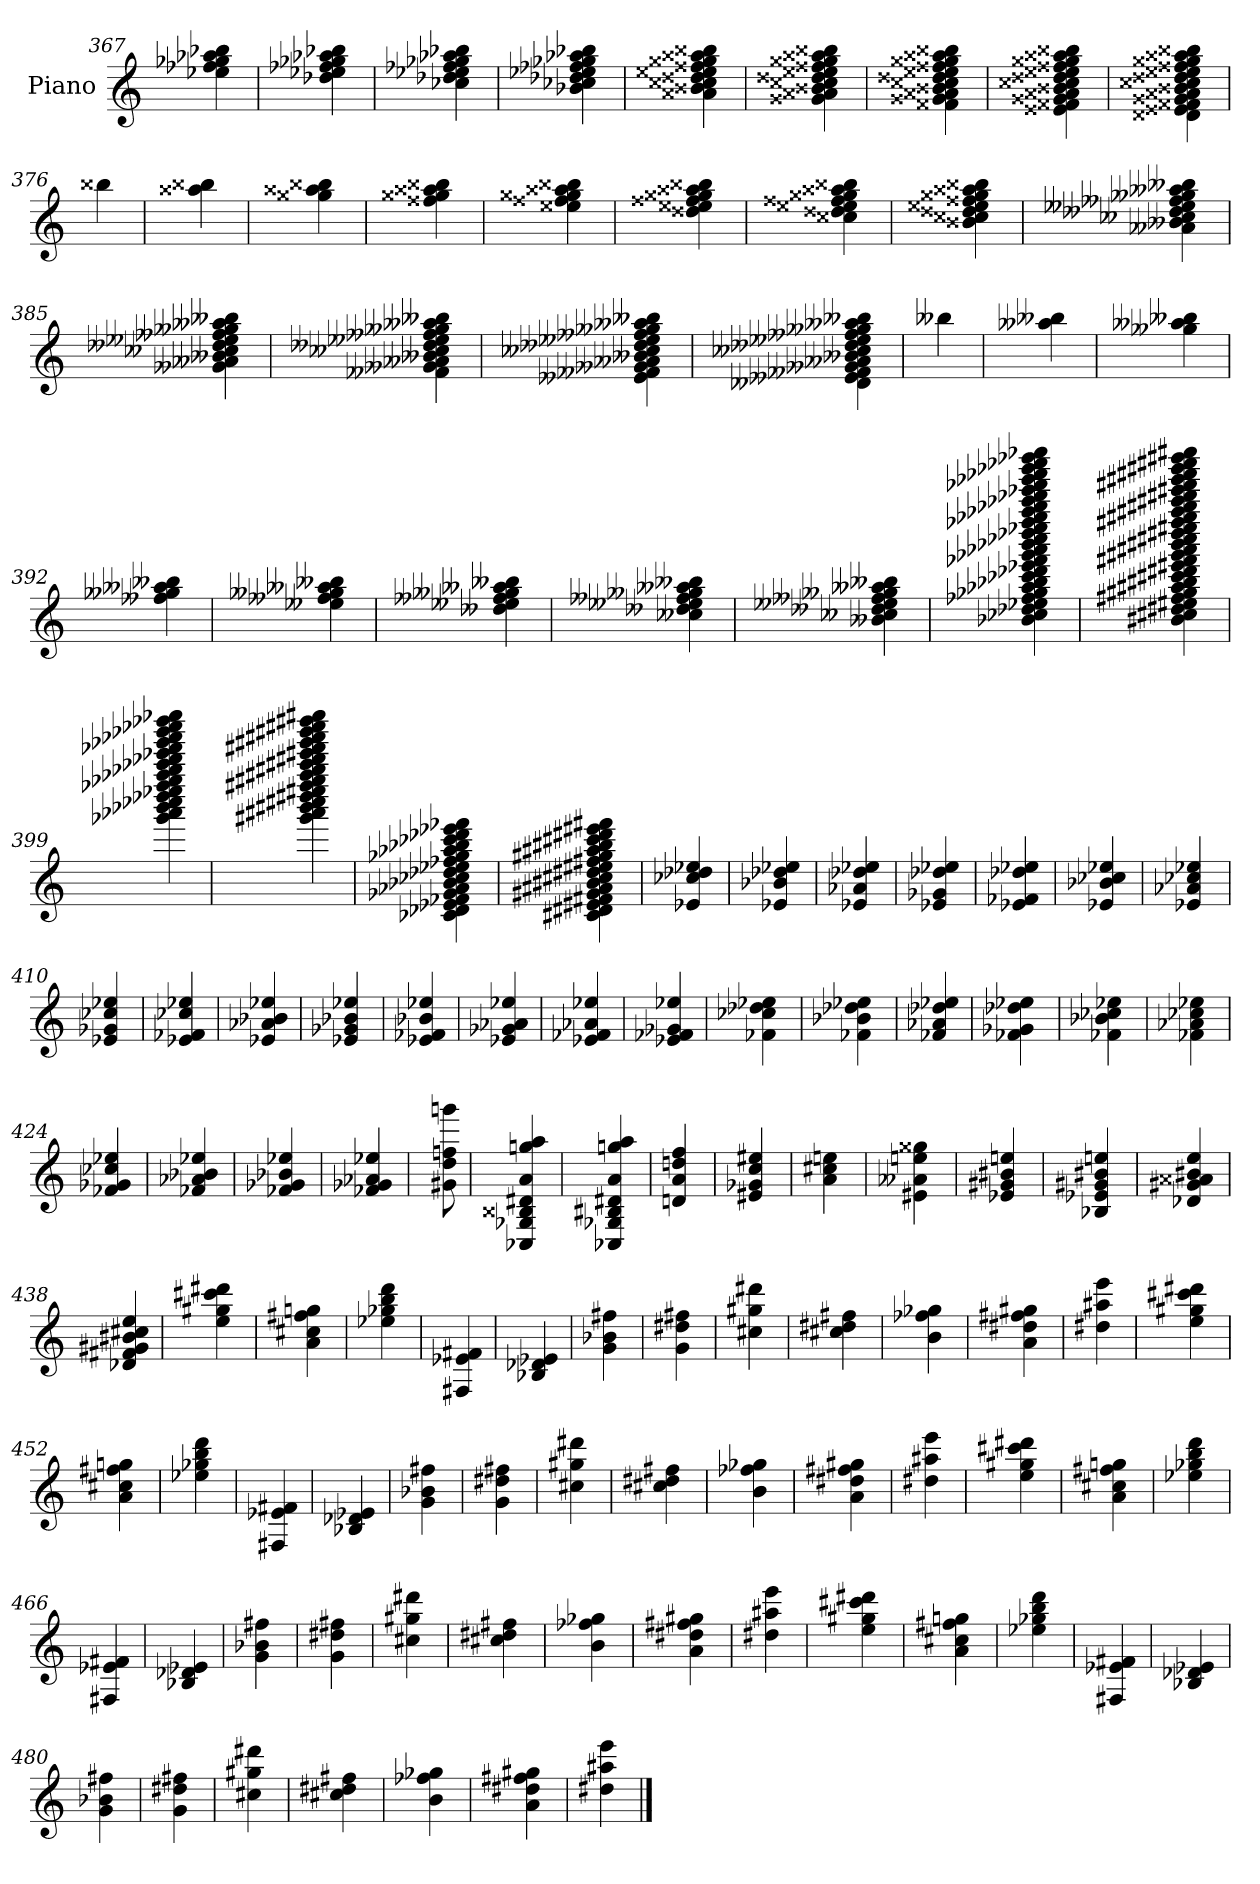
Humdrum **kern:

**kern
*part1
*staff1
*I"Piano
*I'Pno
*clefG2
*k[]
=367
4ee-X\ 4ff-X\ 4gg-X\ 4aa-X\ 4bb-X\
=368
4dd-X\ 4ee-X\ 4ff-X\ 4gg-X\ 4aa-X\ 4bb-X\
=369
4cc-X\ 4dd-X\ 4ee-X\ 4ff-X\ 4gg-X\ 4aa-X\ 4bb-X\
=370
4b-X\ 4cc-X\ 4dd-X\ 4ee-X\ 4ff-X\ 4gg-X\ 4aa-X\ 4bb-X\
=371
4a##X\ 4b##X\ 4cc##X\ 4dd##X\ 4ee##X\ 4ff##X\ 4gg##X\ 4aa##X\ 4bb##X\
=372
4g##X\ 4a##X\ 4b##X\ 4cc##X\ 4dd##X\ 4ee##X\ 4ff##X\ 4gg##X\ 4aa##X\ 4bb##X\
=373
4f##X\ 4g##X\ 4a##X\ 4b##X\ 4cc##X\ 4dd##X\ 4ee##X\ 4ff##X\ 4gg##X\ 4aa##X\ 4bb##X\
!!LO:LB:g=z
=374
4e##X\ 4f##X\ 4g##X\ 4a##X\ 4b##X\ 4cc##X\ 4dd##X\ 4ee##X\ 4ff##X\ 4gg##X\ 4aa##X\ 4bb##X\
=375
4d##X\ 4e##X\ 4f##X\ 4g##X\ 4a##X\ 4b##X\ 4cc##X\ 4dd##X\ 4ee##X\ 4ff##X\ 4gg##X\ 4aa##X\ 4bb##X\
=376
4bb##X\
=377
4aa##X\ 4bb##X\
=378
4gg##X\ 4aa##X\ 4bb##X\
=379
4ff##X\ 4gg##X\ 4aa##X\ 4bb##X\
=380
4ee##X\ 4ff##X\ 4gg##X\ 4aa##X\ 4bb##X\
=381
4dd##X\ 4ee##X\ 4ff##X\ 4gg##X\ 4aa##X\ 4bb##X\
=382
4cc##X\ 4dd##X\ 4ee##X\ 4ff##X\ 4gg##X\ 4aa##X\ 4bb##X\
!!LO:LB:g=z
=383
4b##X\ 4cc##X\ 4dd##X\ 4ee##X\ 4ff##X\ 4gg##X\ 4aa##X\ 4bb##X\
=384
4a--X\ 4b--X\ 4cc--X\ 4dd--X\ 4ee--X\ 4ff--X\ 4gg--X\ 4aa--X\ 4bb--X\
=385
4g--X\ 4a--X\ 4b--X\ 4cc--X\ 4dd--X\ 4ee--X\ 4ff--X\ 4gg--X\ 4aa--X\ 4bb--X\
=386
4f--X\ 4g--X\ 4a--X\ 4b--X\ 4cc--X\ 4dd--X\ 4ee--X\ 4ff--X\ 4gg--X\ 4aa--X\ 4bb--X\
=387
4e--X\ 4f--X\ 4g--X\ 4a--X\ 4b--X\ 4cc--X\ 4dd--X\ 4ee--X\ 4ff--X\ 4gg--X\ 4aa--X\ 4bb--X\
=388
4d--X\ 4e--X\ 4f--X\ 4g--X\ 4a--X\ 4b--X\ 4cc--X\ 4dd--X\ 4ee--X\ 4ff--X\ 4gg--X\ 4aa--X\ 4bb--X\
!!LO:LB:g=z
=389
4bb--X\
=390
4aa--X\ 4bb--X\
=391
4gg--X\ 4aa--X\ 4bb--X\
=392
4ff--X\ 4gg--X\ 4aa--X\ 4bb--X\
=393
4ee--X\ 4ff--X\ 4gg--X\ 4aa--X\ 4bb--X\
=394
4dd--X\ 4ee--X\ 4ff--X\ 4gg--X\ 4aa--X\ 4bb--X\
=395
4cc--X\ 4dd--X\ 4ee--X\ 4ff--X\ 4gg--X\ 4aa--X\ 4bb--X\
!!LO:LB:g=z
=396
4b--X\ 4cc--X\ 4dd--X\ 4ee--X\ 4ff--X\ 4gg--X\ 4aa--X\ 4bb--X\
=397
4b-X\ 4cc-X\ 4dd-X\ 4ee-X\ 4ff-X\ 4gg-X\ 4aa-X\ 4bb-X\ 4ccc-X\ 4ddd-X\ 4eee-X\ 4fff-X\ 4ggg-X\ 4aaa-X\ 4bbb-X\ 4cccc-X\ 4dddd-X\ 4eeee-X\ 4ffff-X\ 4gggg-X\ 4aaaa-X\ 4bbbb-X\ 4ccccc-X\ 4ddddd-X\ 4eeeee-X\ 4fffff-X\ 4ggggg-X\ 4aaaaa-X\ 4bbbbb-X\ 4cccccc-X\ 4dddddd-X\ 4eeeeee-X\
=398
4b#X\ 4cc#X\ 4dd#X\ 4ee#X\ 4ff#X\ 4gg#X\ 4aa#X\ 4bb#X\ 4ccc#X\ 4ddd#X\ 4eee#X\ 4fff#X\ 4ggg#X\ 4aaa#X\ 4bbb#X\ 4cccc#X\ 4dddd#X\ 4eeee#X\ 4ffff#X\ 4gggg#X\ 4aaaa#X\ 4bbbb#X\ 4ccccc#X\ 4ddddd#X\ 4eeeee#X\ 4fffff#X\ 4ggggg#X\ 4aaaaa#X\ 4bbbbb#X\ 4cccccc#X\ 4dddddd#X\ 4eeeeee#X\
=399
4ggg-X\ 4aaa-X\ 4bbb-X\ 4cccc-X\ 4dddd-X\ 4eeee-X\ 4ffff-X\ 4gggg-X\ 4aaaa-X\ 4bbbb-X\ 4ccccc-X\ 4ddddd-X\ 4eeeee-X\ 4fffff-X\ 4ggggg-X\ 4aaaaa-X\ 4bbbbb-X\ 4cccccc-X\ 4dddddd-X\ 4eeeeee-X\
=400
4ggg#X\ 4aaa#X\ 4bbb#X\ 4cccc#X\ 4dddd#X\ 4eeee#X\ 4ffff#X\ 4gggg#X\ 4aaaa#X\ 4bbbb#X\ 4ccccc#X\ 4ddddd#X\ 4eeeee#X\ 4fffff#X\ 4ggggg#X\ 4aaaaa#X\ 4bbbbb#X\ 4cccccc#X\ 4dddddd#X\ 4eeeeee#X\
=401
4c-X\ 4d-X\ 4e-X\ 4f-X\ 4g-X\ 4a-X\ 4b-X\ 4cc-X\ 4dd-X\ 4ee-X\ 4ff-X\ 4gg-X\ 4aa-X\ 4bb-X\ 4ccc-X\ 4ddd-X\ 4eee-X\ 4fff-X\
=402
4c#X\ 4d#X\ 4e#X\ 4f#X\ 4g#X\ 4a#X\ 4b#X\ 4cc#X\ 4dd#X\ 4ee#X\ 4ff#X\ 4gg#X\ 4aa#X\ 4bb#X\ 4ccc#X\ 4ddd#X\ 4eee#X\ 4fff#X\
!!LO:LB:g=z
=403
4e-X/ 4cc-X/ 4dd-X/ 4ee-X/
=404
4e-X/ 4b-X/ 4dd-X/ 4ee-X/
=405
4e-X/ 4a-X/ 4dd-X/ 4ee-X/
=406
4e-X/ 4g-X/ 4dd-X/ 4ee-X/
=407
4e-X/ 4f-X/ 4dd-X/ 4ee-X/
=408
4e-X/ 4b-X/ 4cc-X/ 4ee-X/
=409
4e-X/ 4a-X/ 4cc-X/ 4ee-X/
=410
4e-X/ 4g-X/ 4cc-X/ 4ee-X/
=411
4e-X/ 4f-X/ 4cc-X/ 4ee-X/
=412
4e-X/ 4a-X/ 4b-X/ 4ee-X/
=413
4e-X/ 4g-X/ 4b-X/ 4ee-X/
=414
4e-X/ 4f-X/ 4b-X/ 4ee-X/
!!LO:LB:g=z
=415
4e-X/ 4g-X/ 4a-X/ 4ee-X/
=416
4e-X/ 4f-X/ 4a-X/ 4ee-X/
=417
4e-X/ 4f-X/ 4g-X/ 4ee-X/
=418
4f-X\ 4cc-X\ 4dd-X\ 4ee-X\
=419
4f-X\ 4b-X\ 4dd-X\ 4ee-X\
=420
4f-X/ 4a-X/ 4dd-X/ 4ee-X/
=421
4f-X\ 4g-X\ 4dd-X\ 4ee-X\
=422
4f-X\ 4b-X\ 4cc-X\ 4ee-X\
=423
4f-X\ 4a-X\ 4cc-X\ 4ee-X\
=424
4f-X/ 4g-X/ 4cc-X/ 4ee-X/
=425
4f-X/ 4a-X/ 4b-X/ 4ee-X/
=426
4f-X/ 4g-X/ 4b-X/ 4ee-X/
!!LO:LB:g=z
=427
4f-X/ 4g-X/ 4a-X/ 4ee-X/
=428
8ryy
8g#X\ 8dd\ 8ffni\ 8gggn\
=429
4C-X/ 4G-X/ 4B##X/ 4d#X/ 4a/ 4ggn/ 4aa/
=430
4C-X/ 4G-X/ 4B#X/ 4d#X/ 4a/ 4ggn/ 4aa/
=431
4dni/ 4a/ 4ddni/ 4ff/
=432
4e#X/ 4g-X/ 4cc/ 4ee#X/
=433
4a\ 4cc#X\ 4eeni\
=434
4e#X\ 4a--X\ 4een\ 4gg##X\
=435
4e-X/ 4g#X/ 4b#X/ 4een/
=436
4B-X/ 4e-X/ 4g#X/ 4b#X/ 4een/
=437
4d-X/ 4g#X/ 4a##X/ 4b#X/ 4ee/
=438
4d-X/ 4f#X/ 4g#X/ 4b#X/ 4cc#X/ 4ee/
!!LO:PB:g=z
=439
4ee\ 4gg#X\ 4ccc#X\ 4ddd#X\
=440
4a\ 4cc#X\ 4ff#X\ 4ggni\
=441
4ee-X\ 4gg-X\ 4bb\ 4ddd\
=442
4F#X/ 4e-X/ 4f#X/
=443
4B-X/ 4d-X/ 4e-X/
=444
4g\ 4b-X\ 4ff#X\
=445
4g\ 4dd#X\ 4ff#X\
=446
4cc#X\ 4gg#X\ 4ddd#X\
=447
4cc#X\ 4dd#X\ 4ff#X\
=448
4b\ 4ff-X\ 4gg-X\
=449
4a\ 4dd#X\ 4ff#X\ 4gg#X\
=450
4dd#X\ 4aa#X\ 4eee\
!!LO:LB:g=z
=451
4ee\ 4gg#X\ 4ccc#X\ 4ddd#X\
=452
4a\ 4cc#X\ 4ff#X\ 4ggni\
=453
4ee-X\ 4gg-X\ 4bb\ 4ddd\
=454
4F#X/ 4e-X/ 4f#X/
=455
4B-X/ 4d-X/ 4e-X/
=456
4g\ 4b-X\ 4ff#X\
=457
4g\ 4dd#X\ 4ff#X\
=458
4cc#X\ 4gg#X\ 4ddd#X\
=459
4cc#X\ 4dd#X\ 4ff#X\
=460
4b\ 4ff-X\ 4gg-X\
=461
4a\ 4dd#X\ 4ff#X\ 4gg#X\
=462
4dd#X\ 4aa#X\ 4eee\
!!LO:LB:g=z
=463
4ee\ 4gg#X\ 4ccc#X\ 4ddd#X\
=464
4a\ 4cc#X\ 4ff#X\ 4ggni\
=465
4ee-X\ 4gg-X\ 4bb\ 4ddd\
=466
4F#X/ 4e-X/ 4f#X/
=467
4B-X/ 4d-X/ 4e-X/
=468
4g\ 4b-X\ 4ff#X\
=469
4g\ 4dd#X\ 4ff#X\
=470
4cc#X\ 4gg#X\ 4ddd#X\
=471
4cc#X\ 4dd#X\ 4ff#X\
=472
4b\ 4ff-X\ 4gg-X\
=473
4a\ 4dd#X\ 4ff#X\ 4gg#X\
=474
4dd#X\ 4aa#X\ 4eee\
!!LO:LB:g=z
=475
4ee\ 4gg#X\ 4ccc#X\ 4ddd#X\
=476
4a\ 4cc#X\ 4ff#X\ 4ggni\
=477
4ee-X\ 4gg-X\ 4bb\ 4ddd\
=478
4F#X/ 4e-X/ 4f#X/
=479
4B-X/ 4d-X/ 4e-X/
=480
4g\ 4b-X\ 4ff#X\
=481
4g\ 4dd#X\ 4ff#X\
=482
4cc#X\ 4gg#X\ 4ddd#X\
=483
4cc#X\ 4dd#X\ 4ff#X\
=484
4b\ 4ff-X\ 4gg-X\
=485
4a\ 4dd#X\ 4ff#X\ 4gg#X\
=486
4dd#X\ 4aa#X\ 4eee\
==
*-
